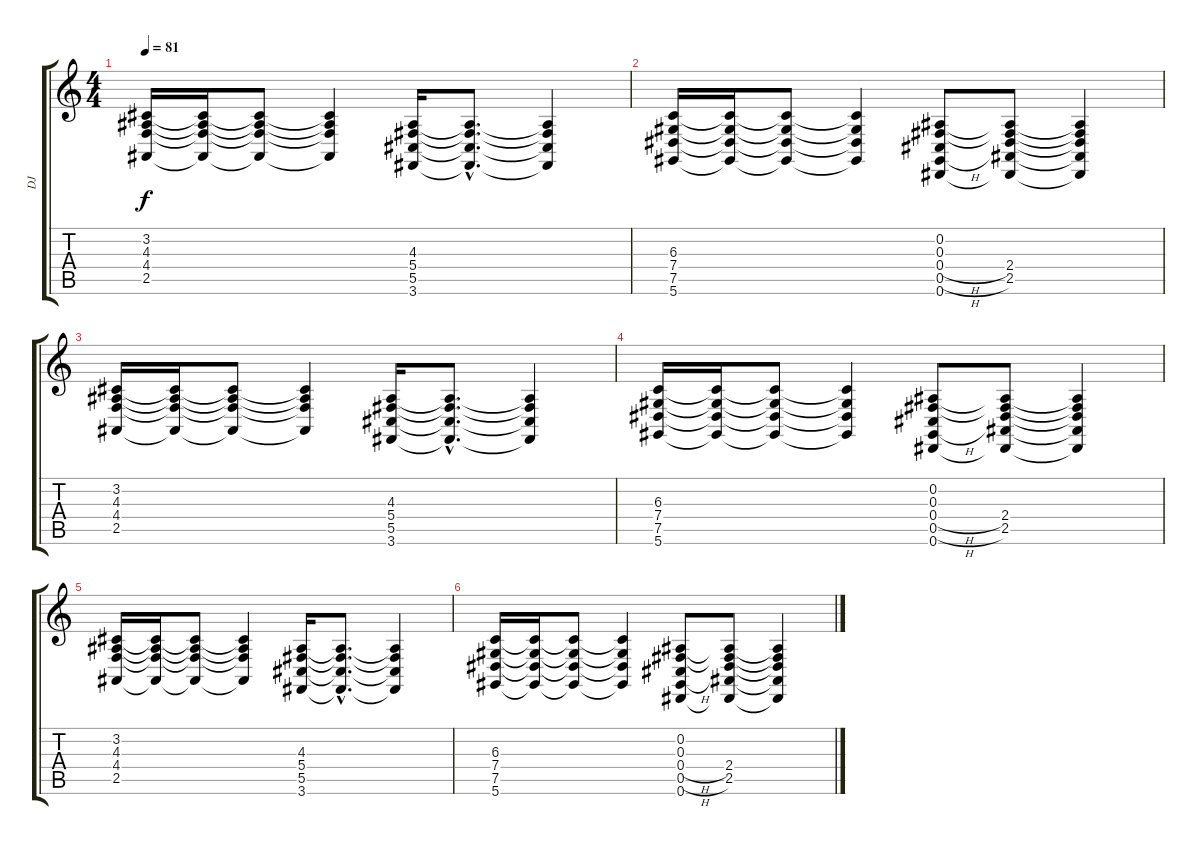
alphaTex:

\track ("DJ" "DJ") {instrument pad6metallic}
\staff {score tabs}
\tuning (Eb4 Bb3 Gb3 Db3 Ab2 Eb2) {hide}
\ts (4 4)
\tempo 81
\clef g2
\ks c
(3.2 4.3 4.4 2.5).16{dy f} (3.2{t} 4.3{t} 4.4{t} 2.5{t}).16 (3.2{t} 4.3{t} 4.4{t} 2.5{t}).8 (3.2{t} 4.3{t} 4.4{t} 2.5{t}).4 (4.3 5.4 5.5 3.6).16 (4.3{hac t} 5.4{hac t} 5.5{hac t} 3.6{hac t}).8{d} (4.3{t} 5.4{t} 5.5{t} 3.6{t}).4 |
(6.3 7.4 7.5 5.6).16 (6.3{t} 7.4{t} 7.5{t} 5.6{t}).16 (6.3{t} 7.4{t} 7.5{t} 5.6{t}).8 (6.3{t} 7.4{t} 7.5{t} 5.6{t}).4 (0.2 0.3 0.4{h} 0.5{h} 0.6).8 (0.2{t} 0.3{t} 2.4 2.5 0.6{t}).8 (0.2{t} 0.3{t} 2.4{t} 2.5{t} 0.6{t}).4 |
(3.2 4.3 4.4 2.5).16 (3.2{t} 4.3{t} 4.4{t} 2.5{t}).16 (3.2{t} 4.3{t} 4.4{t} 2.5{t}).8 (3.2{t} 4.3{t} 4.4{t} 2.5{t}).4 (4.3 5.4 5.5 3.6).16 (4.3{hac t} 5.4{hac t} 5.5{hac t} 3.6{hac t}).8{d} (4.3{t} 5.4{t} 5.5{t} 3.6{t}).4 |
(6.3 7.4 7.5 5.6).16 (6.3{t} 7.4{t} 7.5{t} 5.6{t}).16 (6.3{t} 7.4{t} 7.5{t} 5.6{t}).8 (6.3{t} 7.4{t} 7.5{t} 5.6{t}).4 (0.2 0.3 0.4{h} 0.5{h} 0.6).8 (0.2{t} 0.3{t} 2.4 2.5 0.6{t}).8 (0.2{t} 0.3{t} 2.4{t} 2.5{t} 0.6{t}).4 |
(3.2 4.3 4.4 2.5).16 (3.2{t} 4.3{t} 4.4{t} 2.5{t}).16 (3.2{t} 4.3{t} 4.4{t} 2.5{t}).8 (3.2{t} 4.3{t} 4.4{t} 2.5{t}).4 (4.3 5.4 5.5 3.6).16 (4.3{hac t} 5.4{hac t} 5.5{hac t} 3.6{hac t}).8{d} (4.3{t} 5.4{t} 5.5{t} 3.6{t}).4 |
(6.3 7.4 7.5 5.6).16 (6.3{t} 7.4{t} 7.5{t} 5.6{t}).16 (6.3{t} 7.4{t} 7.5{t} 5.6{t}).8 (6.3{t} 7.4{t} 7.5{t} 5.6{t}).4 (0.2 0.3 0.4{h} 0.5{h} 0.6).8 (0.2{t} 0.3{t} 2.4 2.5 0.6{t}).8 (0.2{t} 0.3{t} 2.4{t} 2.5{t} 0.6{t}).4
